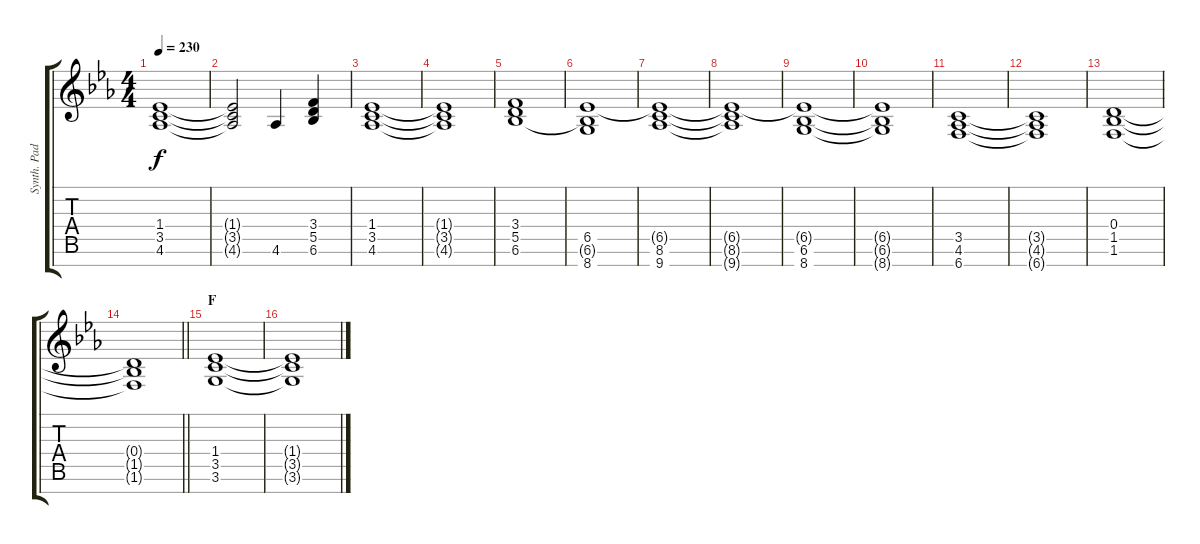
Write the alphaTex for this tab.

\track ("Synth. Pad" "Synth. Pad") {instrument pad2warm}
\staff {score tabs}
\tuning (E5 B4 G4 D4 A3 E3 B2) {hide}
\ts (4 4)
\tempo 230
\clef g2
\ks eb
(1.4{t} 3.5 4.6).1{dy f} |
(1.4{t} 3.5{t} 4.6{t}).2 4.6.4 (3.4 5.5 6.6).4 |
(1.4 3.5 4.6).1 |
(1.4{t} 3.5{t} 4.6{t}).1 |
(3.4 5.5 6.6).1 |
(6.5 6.6{t} 8.7).1 |
(6.5{t} 8.6 9.7).1 |
(6.5{t} 8.6{t} 9.7{t}).1 |
(6.5{t} 6.6 8.7).1 |
(6.5{t} 6.6{t} 8.7{t}).1 |
(3.5 4.6 6.7).1 |
(3.5{t} 4.6{t} 6.7{t}).1 |
(0.4 1.5 1.6).1 |
\barLineRight lightlight
(0.4{t} 1.5{t} 1.6{t}).1 |
\section ("" "F")
(1.4 3.5 3.6).1 |
(1.4{t} 3.5{t} 3.6{t}).1
